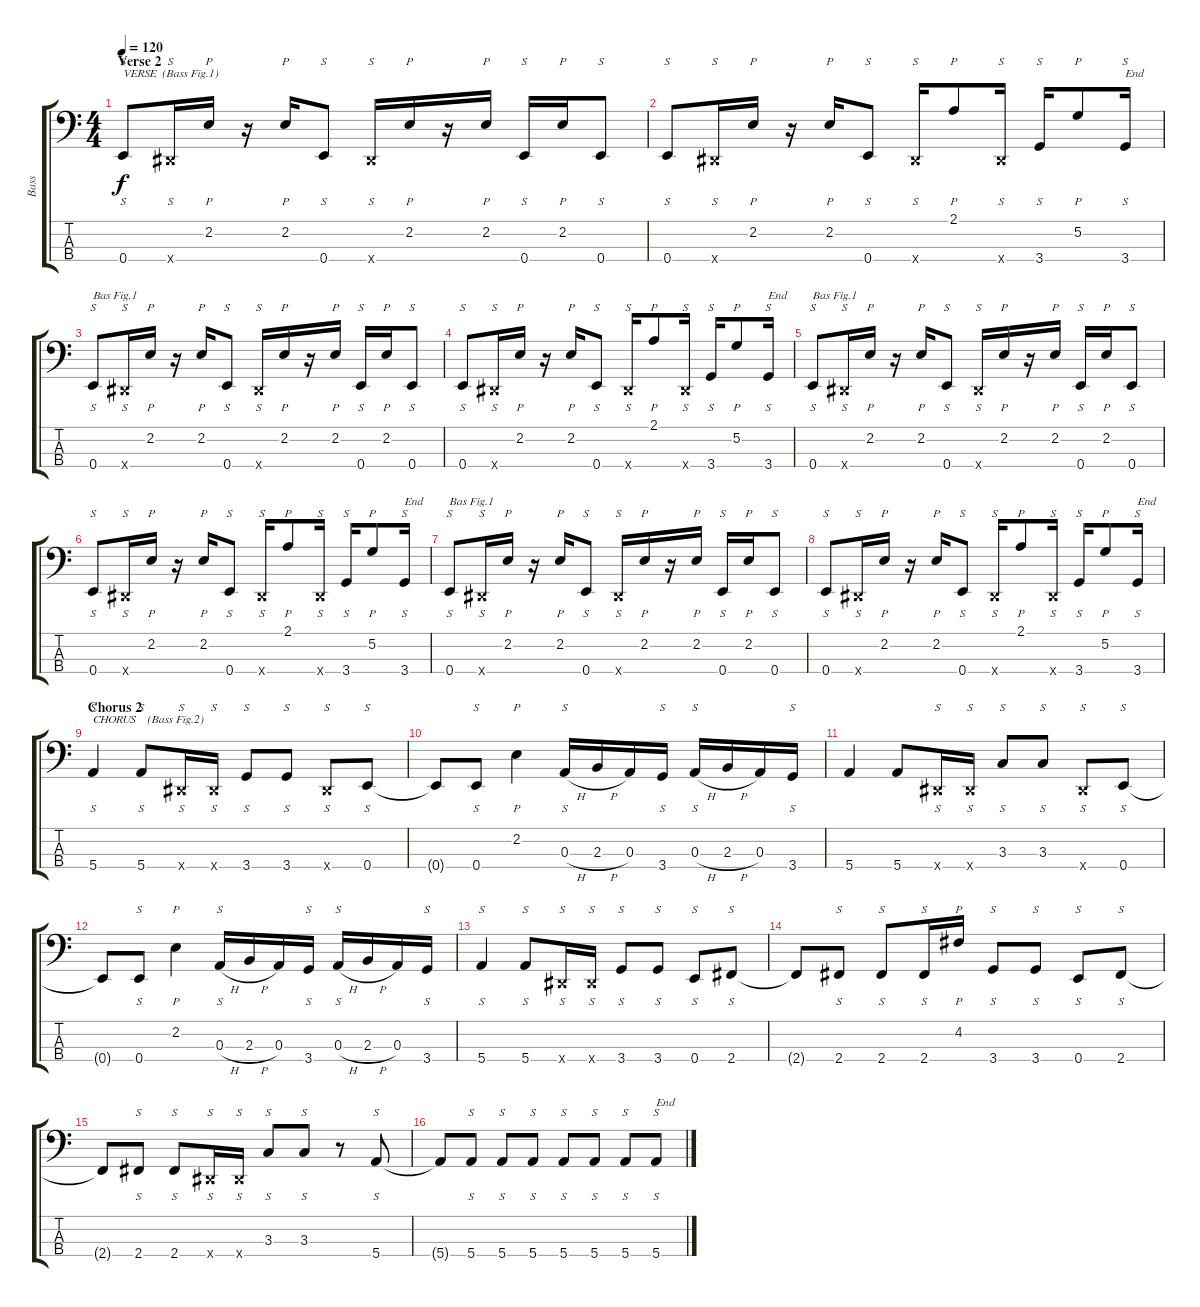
\track ("Bass" "Bass") {instrument slapbass1}
\staff {score tabs}
\tuning (G2 D2 A1 E1) {hide}
\ts (4 4)
\section ("" "Verse 2")
\tempo 120
\clef f4
\ks c
0.4.8{s txt "VERSE  (Bass Fig.1)" dy f} -1.4{x}.16{s} 2.2.16{p} r.16 2.2.16{p} 0.4.8{s} -1.4{x}.16{s} 2.2.16{p} r.16 2.2.16{p} 0.4.16{s} 2.2.16{p} 0.4.8{s} |
0.4.8{s} -1.4{x}.16{s} 2.2.16{p} r.16 2.2.16{p} 0.4.8{s} -1.4{x}.16{s} 2.1.8{p} -1.4{x}.16{s} 3.4.16{s} 5.2.8{p} 3.4.16{s txt "End"} |
0.4.8{s txt "Bas Fig.1"} -1.4{x}.16{s} 2.2.16{p} r.16 2.2.16{p} 0.4.8{s} -1.4{x}.16{s} 2.2.16{p} r.16 2.2.16{p} 0.4.16{s} 2.2.16{p} 0.4.8{s} |
0.4.8{s} -1.4{x}.16{s} 2.2.16{p} r.16 2.2.16{p} 0.4.8{s} -1.4{x}.16{s} 2.1.8{p} -1.4{x}.16{s} 3.4.16{s} 5.2.8{p} 3.4.16{s txt "End"} |
0.4.8{s txt "Bas Fig.1"} -1.4{x}.16{s} 2.2.16{p} r.16 2.2.16{p} 0.4.8{s} -1.4{x}.16{s} 2.2.16{p} r.16 2.2.16{p} 0.4.16{s} 2.2.16{p} 0.4.8{s} |
0.4.8{s} -1.4{x}.16{s} 2.2.16{p} r.16 2.2.16{p} 0.4.8{s} -1.4{x}.16{s} 2.1.8{p} -1.4{x}.16{s} 3.4.16{s} 5.2.8{p} 3.4.16{s txt "End"} |
0.4.8{s txt "Bas Fig.1"} -1.4{x}.16{s} 2.2.16{p} r.16 2.2.16{p} 0.4.8{s} -1.4{x}.16{s} 2.2.16{p} r.16 2.2.16{p} 0.4.16{s} 2.2.16{p} 0.4.8{s} |
0.4.8{s} -1.4{x}.16{s} 2.2.16{p} r.16 2.2.16{p} 0.4.8{s} -1.4{x}.16{s} 2.1.8{p} -1.4{x}.16{s} 3.4.16{s} 5.2.8{p} 3.4.16{s txt "End"} |
\section ("" "Chorus 2")
5.4.4{s txt "CHORUS    (Bass Fig.2)"} 5.4.8{s} -1.4{x}.16{s} -1.4{x}.16{s} 3.4.8{s} 3.4.8{s} -1.4{x}.8{s} 0.4.8{s} |
0.4{t}.8 0.4.8{s} 2.2.4{p} 0.3{h}.16{s} 2.3{h}.16 0.3.16 3.4.16{s} 0.3{h}.16{s} 2.3{h}.16 0.3.16 3.4.16{s} |
5.4.4 5.4.8 -1.4{x}.16{s} -1.4{x}.16{s} 3.3.8{s} 3.3.8{s} -1.4{x}.8{s} 0.4.8{s} |
0.4{t}.8 0.4.8{s} 2.2.4{p} 0.3{h}.16{s} 2.3{h}.16 0.3.16 3.4.16{s} 0.3{h}.16{s} 2.3{h}.16 0.3.16 3.4.16{s} |
5.4.4{s} 5.4.8{s} -1.4{x}.16{s} -1.4{x}.16{s} 3.4.8{s} 3.4.8{s} 0.4.8{s} 2.4.8{s} |
2.4{t}.8 2.4.8{s} 2.4.8{s} 2.4.16{s} 4.2.16{p} 3.4.8{s} 3.4.8{s} 0.4.8{s} 2.4.8{s} |
2.4{t}.8 2.4.8{s} 2.4.8{s} -1.4{x}.16{s} -1.4{x}.16{s} 3.3.8{s} 3.3.8{s} r.8 5.4.8{s} |
5.4{t}.8 5.4.8{s} 5.4.8{s} 5.4.8{s} 5.4.8{s} 5.4.8{s} 5.4.8{s} 5.4.8{s txt "End"}
